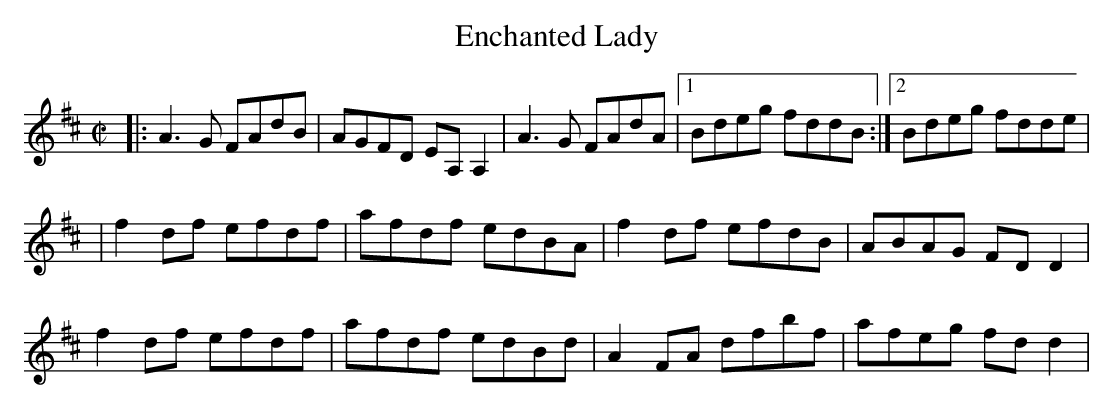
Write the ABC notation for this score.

X:1
T:Enchanted Lady
M:C|
K:D
|: A3G FAdB | AGFD EA,A,2 | A3G FAdA |1 Bdeg fddB :|2 Bdeg fdde |
| f2df efdf | afdf edBA | f2df efdB | ABAG FDD2 |
f2df efdf | afdf edBd | A2FA dfbf | afeg fdd2 |
